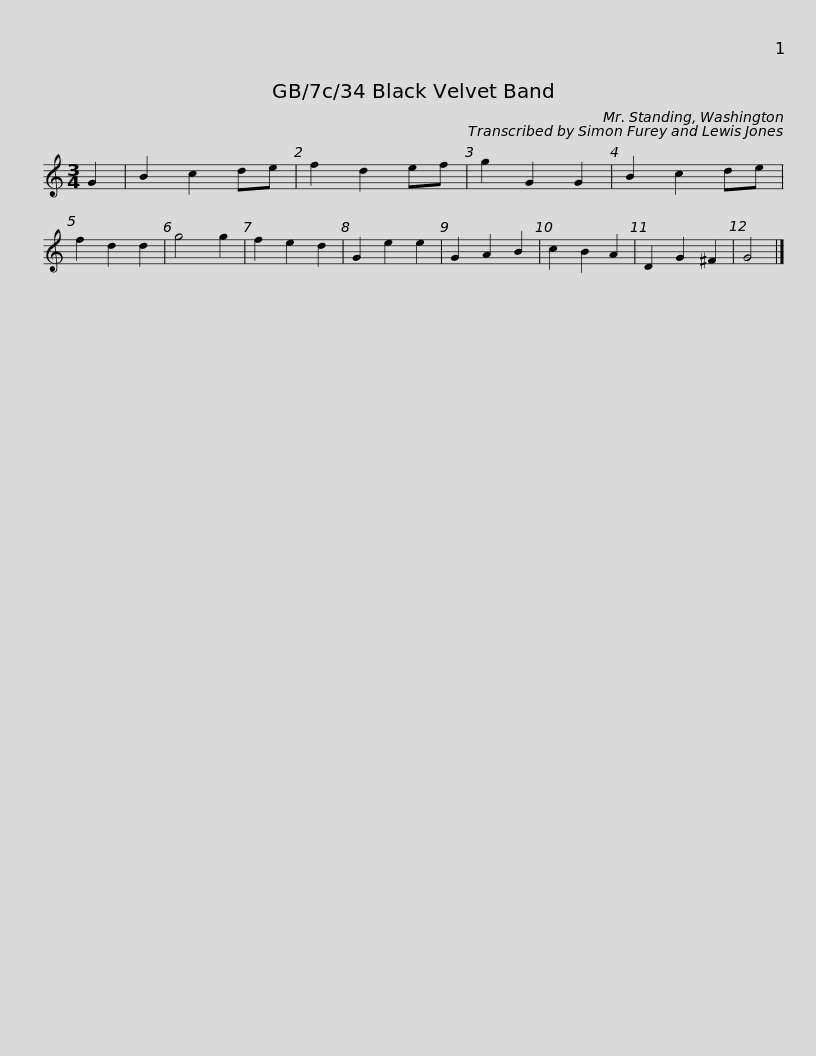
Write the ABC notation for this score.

X:1
L:1/8
M:3/4
I:linebreak $
K:C
V:1 treble
V:1
 G2 | B2 c2 de | f2 d2 ef | g2 G2 G2 | B2 c2 de | %5
 f2 d2 d2 | g4 g2 |$ f2 e2 d2 | G2 e2 e2 | G2 A2 B2 | %10
 c2 B2 A2 | D2 G2 ^F2 | G4 |] %13
